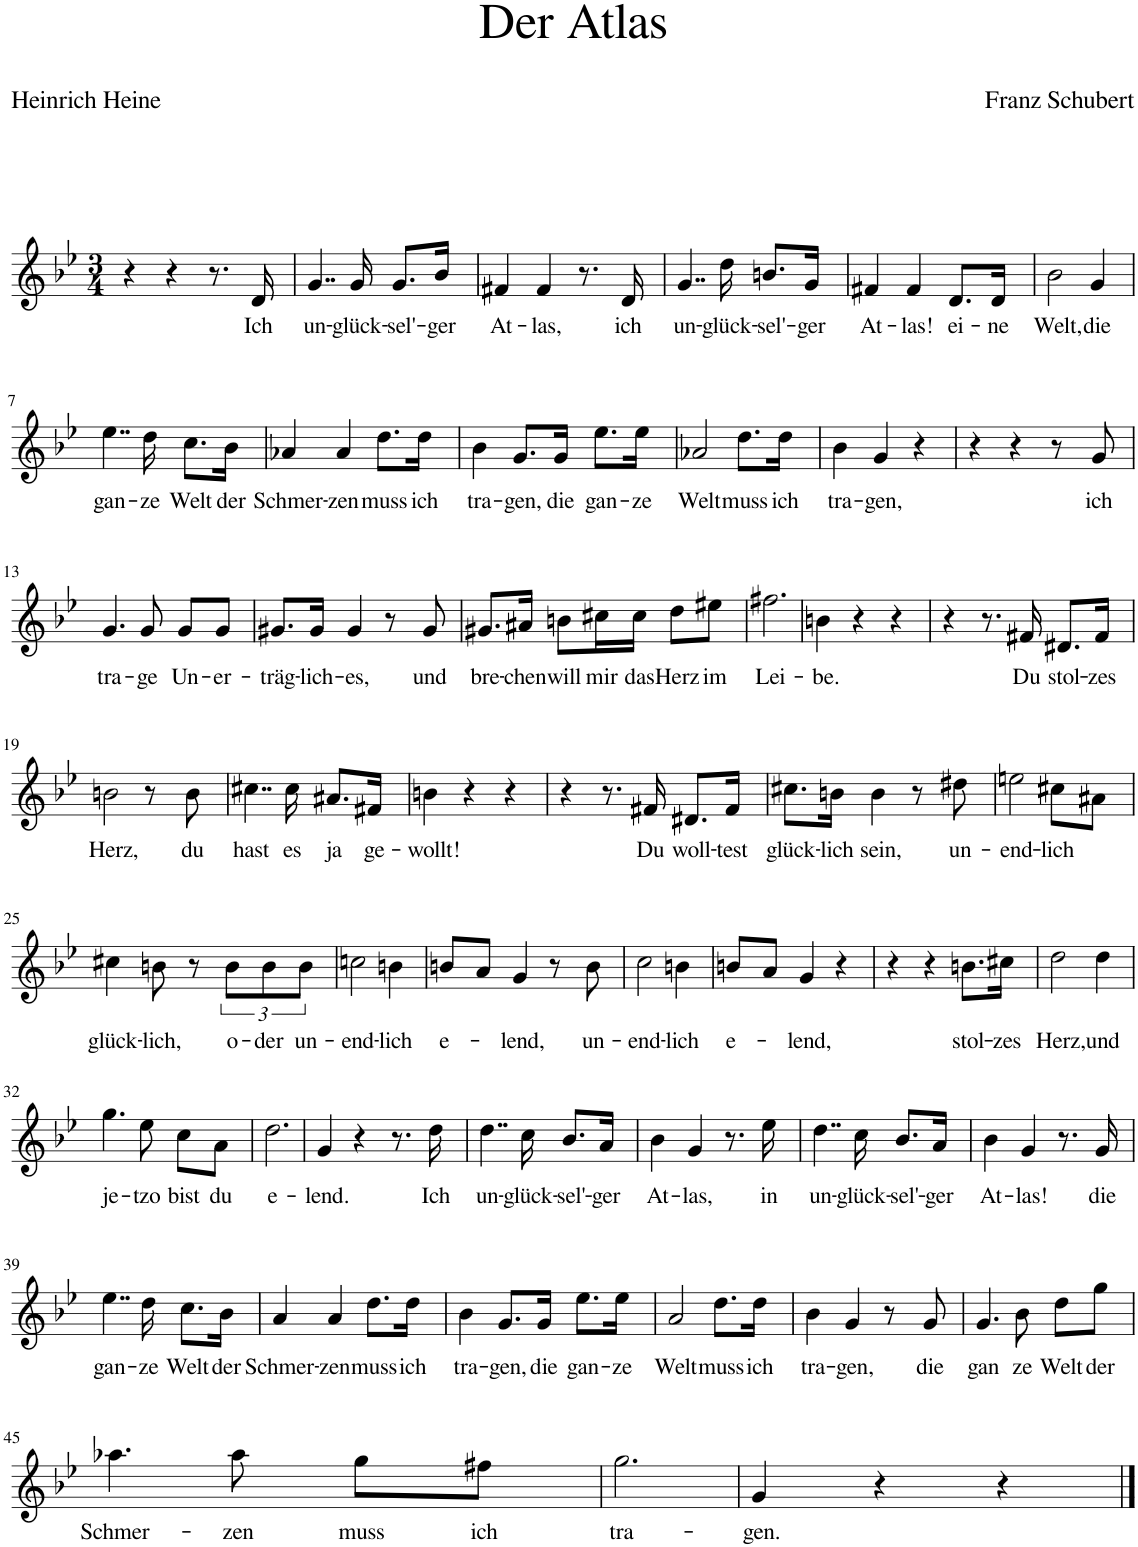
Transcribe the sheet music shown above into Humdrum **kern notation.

**kern	**text
*part1	*part1
*staff1	*staff1
*I"Piano	*
*I'Pno	*
*clefG2	*
*k[b-e-]	*
*g:	*
*M3/4	*
=1	=1
4r	.
4r	.
8.r	.
!	!LO:LY:b
16d/	Ich
=2	=2
!	!LO:LY:b
4..g/	un-
!	!LO:LY:b
16g/	-glück-
!	!LO:LY:b
8.g/L	-sel'-
!	!LO:LY:b
16b-/Jk	-ger
=3	=3
!	!LO:LY:b
4f#X/	At-
!	!LO:LY:b
4f#/	-las,
8.r	.
!	!LO:LY:b
16d/	ich
=4	=4
!	!LO:LY:b
4..g/	un-
!	!LO:LY:b
16dd\	-glück-
!	!LO:LY:b
8.bn/L	-sel'-
!	!LO:LY:b
16g/Jk	-ger
=5	=5
!	!LO:LY:b
4f#X/	At-
!	!LO:LY:b
4f#/	-las!
!	!LO:LY:b
8.d/L	ei-
!	!LO:LY:b
16d/Jk	-ne
=6	=6
!	!LO:LY:b
2b-\	Welt,
!	!LO:LY:b
4g/	die
!!LO:LB:g=z
=7	=7
!	!LO:LY:b
4..ee-\	gan-
!	!LO:LY:b
16dd\	-ze
!	!LO:LY:b
8.cc\L	Welt
!	!LO:LY:b
16b-\Jk	der
=8	=8
!	!LO:LY:b
4a-X/	Schmer-
!	!LO:LY:b
4a-/	-zen
!	!LO:LY:b
8.dd\L	muss
!	!LO:LY:b
16dd\Jk	ich
=9	=9
!	!LO:LY:b
4b-\	tra-
!	!LO:LY:b
8.g/L	-gen,
!	!LO:LY:b
16g/Jk	die
!	!LO:LY:b
8.ee-\L	gan-
!	!LO:LY:b
16ee-\Jk	-ze
=10	=10
!	!LO:LY:b
2a-X/	Welt
!	!LO:LY:b
8.dd\L	muss
!	!LO:LY:b
16dd\Jk	ich
=11	=11
!	!LO:LY:b
4b-\	tra-
!	!LO:LY:b
4g/	-gen,
4r	.
=12	=12
4r	.
4r	.
8r	.
!	!LO:LY:b
8g/	ich
!!LO:LB:g=z
=13	=13
!	!LO:LY:b
4.g/	tra-
!	!LO:LY:b
8g/	-ge
!	!LO:LY:b
8g/L	Un-
!	!LO:LY:b
8g/J	-er-
=14	=14
!	!LO:LY:b
8.g#X/L	-träg-
!	!LO:LY:b
16g#/Jk	-lich-
!	!LO:LY:b
4g#/	-es,
8r	.
!	!LO:LY:b
8g#/	und
=15	=15
!	!LO:LY:b
8.g#X/L	bre-
!	!LO:LY:b
16a#X/Jk	-chen
!	!LO:LY:b
8bn\L	will
!	!LO:LY:b
16cc#X\L	mir
!	!LO:LY:b
16cc#\JJ	das
!	!LO:LY:b
8dd\L	Herz
!	!LO:LY:b
8ee#X\J	im
=16	=16
!	!LO:LY:b
2.ff#X\	Lei-
=17	=17
!	!LO:LY:b
4bn\	-be.
4r	.
4r	.
=18	=18
4r	.
8.r	.
!	!LO:LY:b
16f#X/	Du
!	!LO:LY:b
8.d#X/L	stol-
!	!LO:LY:b
16f#/Jk	-zes
!!LO:LB:g=z
=19	=19
!	!LO:LY:b
2bn\	Herz,
8r	.
!	!LO:LY:b
8b\	du
=20	=20
!	!LO:LY:b
4..cc#X\	hast
!	!LO:LY:b
16cc#\	es
!	!LO:LY:b
8.a#X/L	ja
!	!LO:LY:b
16f#X/Jk	ge-
=21	=21
!	!LO:LY:b
4bn\	-wollt!
4r	.
4r	.
=22	=22
4r	.
8.r	.
!	!LO:LY:b
16f#X/	Du
!	!LO:LY:b
8.d#X/L	woll-
!	!LO:LY:b
16f#/Jk	-test
=23	=23
!	!LO:LY:b
8.cc#X\L	glück-
!	!LO:LY:b
16bn\Jk	-lich
!	!LO:LY:b
4b\	sein,
8r	.
!	!LO:LY:b
8dd#X\	un-
=24	=24
!	!LO:LY:b
2een\	-end-
!	!LO:LY:b
8cc#X\L	-lich
8a#X\J	.
!!LO:LB:g=z
=25	=25
!	!LO:LY:b
4cc#X\	glück-
!	!LO:LY:b
8bn\	-lich,
8r	.
!	!LO:LY:b
12b\L	o-
!	!LO:LY:b
12b\	-der
!	!LO:LY:b
12b\J	un-
=26	=26
!	!LO:LY:b
2ccn\	-end-
!	!LO:LY:b
4bn\	-lich
=27	=27
!	!LO:LY:b
8bn/L	e-
8a/J	.
!	!LO:LY:b
4g/	-lend,
8r	.
!	!LO:LY:b
8b\	un-
=28	=28
!	!LO:LY:b
2cc\	-end-
!	!LO:LY:b
4bn\	-lich
=29	=29
!	!LO:LY:b
8bn/L	e-
8a/J	.
!	!LO:LY:b
4g/	-lend,
4r	.
=30	=30
4r	.
4r	.
!	!LO:LY:b
8.bn\L	stol-
!	!LO:LY:b
16cc#X\Jk	-zes
=31	=31
!	!LO:LY:b
2dd\	Herz,
!	!LO:LY:b
4dd\	und
!!LO:LB:g=z
=32	=32
!	!LO:LY:b
4.gg\	je-
!	!LO:LY:b
8ee-\	-tzo
!	!LO:LY:b
8cc\L	bist
!	!LO:LY:b
8a\J	du
=33	=33
!	!LO:LY:b
2.dd\	e-
=34	=34
!	!LO:LY:b
4g/	-lend.
4r	.
8.r	.
!	!LO:LY:b
16dd\	Ich
=35	=35
!	!LO:LY:b
4..dd\	un-
!	!LO:LY:b
16cc\	-glück-
!	!LO:LY:b
8.b-/L	-sel'-
!	!LO:LY:b
16a/Jk	-ger
=36	=36
!	!LO:LY:b
4b-\	At-
!	!LO:LY:b
4g/	-las,
8.r	.
!	!LO:LY:b
16ee-\	in
=37	=37
!	!LO:LY:b
4..dd\	un-
!	!LO:LY:b
16cc\	-glück-
!	!LO:LY:b
8.b-/L	-sel'-
!	!LO:LY:b
16a/Jk	-ger
=38	=38
!	!LO:LY:b
4b-\	At-
!	!LO:LY:b
4g/	-las!
8.r	.
!	!LO:LY:b
16g/	die
!!LO:LB:g=z
=39	=39
!	!LO:LY:b
4..ee-\	gan-
!	!LO:LY:b
16dd\	-ze
!	!LO:LY:b
8.cc\L	Welt
!	!LO:LY:b
16b-\Jk	der
=40	=40
!	!LO:LY:b
4a/	Schmer-
!	!LO:LY:b
4a/	-zen
!	!LO:LY:b
8.dd\L	muss
!	!LO:LY:b
16dd\Jk	ich
=41	=41
!	!LO:LY:b
4b-\	tra-
!	!LO:LY:b
8.g/L	-gen,
!	!LO:LY:b
16g/Jk	die
!	!LO:LY:b
8.ee-\L	gan-
!	!LO:LY:b
16ee-\Jk	-ze
=42	=42
!	!LO:LY:b
2a/	Welt
!	!LO:LY:b
8.dd\L	muss
!	!LO:LY:b
16dd\Jk	ich
=43	=43
!	!LO:LY:b
4b-\	tra-
!	!LO:LY:b
4g/	-gen,
8r	.
!	!LO:LY:b
8g/	die
=44	=44
!	!LO:LY:b
4.g/	gan
!	!LO:LY:b
8b-\	-ze
!	!LO:LY:b
8dd\L	Welt
!	!LO:LY:b
8gg\J	der
!!LO:LB:g=z
=45	=45
!	!LO:LY:b
4.aa-X\	Schmer-
!	!LO:LY:b
8aa-\	-zen
!	!LO:LY:b
8gg\L	muss
!	!LO:LY:b
8ff#X\J	ich
=46	=46
!	!LO:LY:b
2.gg\	tra-
=47	=47
!	!LO:LY:b
4g/	-gen.
4r	.
4r	.
==	==
*-	*-
